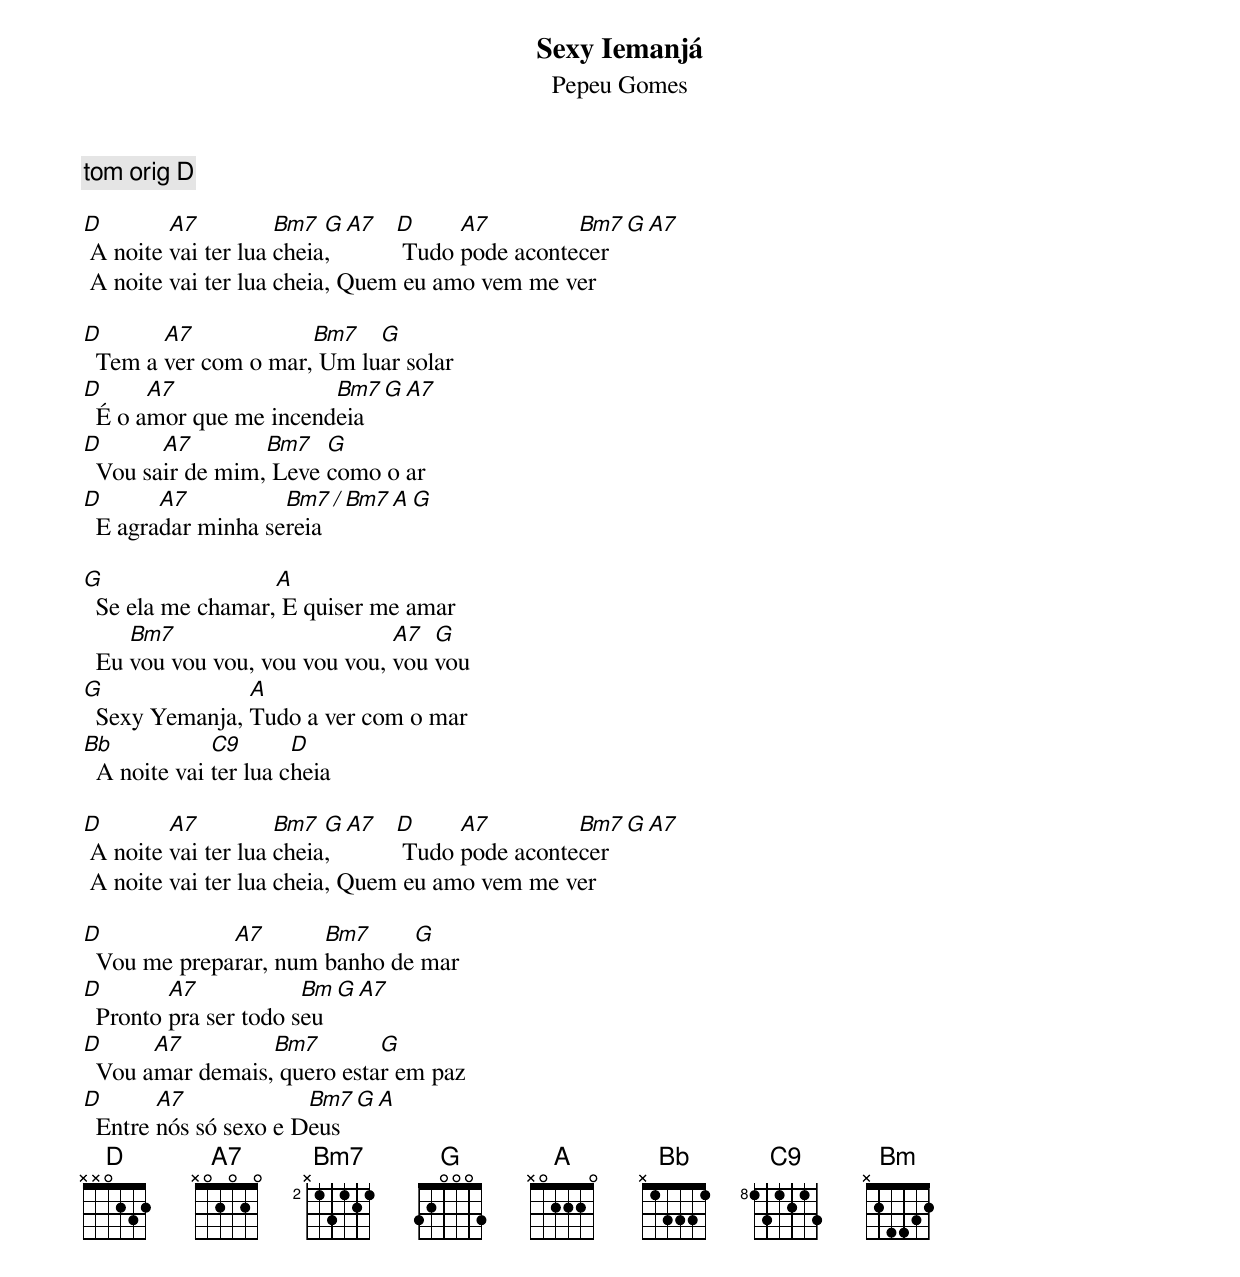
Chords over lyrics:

Sexy Iemanjá
Pepeu Gomes

tom orig D

D        A7          Bm7  G A7 D     A7         Bm7   G A7
 A noite vai ter lua cheia,     Tudo pode acontecer
 A noite vai ter lua cheia, Quem eu amo vem me ver

D       A7            Bm7   G
  Tem a ver com o mar, Um luar solar
D      A7               Bm7    G A7
  É o amor que me incendeia
D       A7        Bm7   G
  Vou sair de mim, Leve como o ar
D       A7          Bm7    / Bm7  A  G
  E agradar minha sereia

G                  A
  Se ela me chamar, E quiser me amar
     Bm7                       A7  G
  Eu vou vou vou, vou vou vou, vou vou
G               A
  Sexy Yemanja, Tudo a ver com o mar
Bb            C9       D
  A noite vai ter lua cheia

D        A7          Bm7  G A7 D     A7         Bm7   G A7
 A noite vai ter lua cheia,     Tudo pode acontecer
 A noite vai ter lua cheia, Quem eu amo vem me ver

D             A7       Bm7     G
  Vou me preparar, num banho de mar
D        A7            Bm   G A7
  Pronto pra ser todo seu
D      A7         Bm7        G
  Vou amar demais, quero estar em paz
D       A7             Bm7  G A
  Entre nós só sexo e Deus
